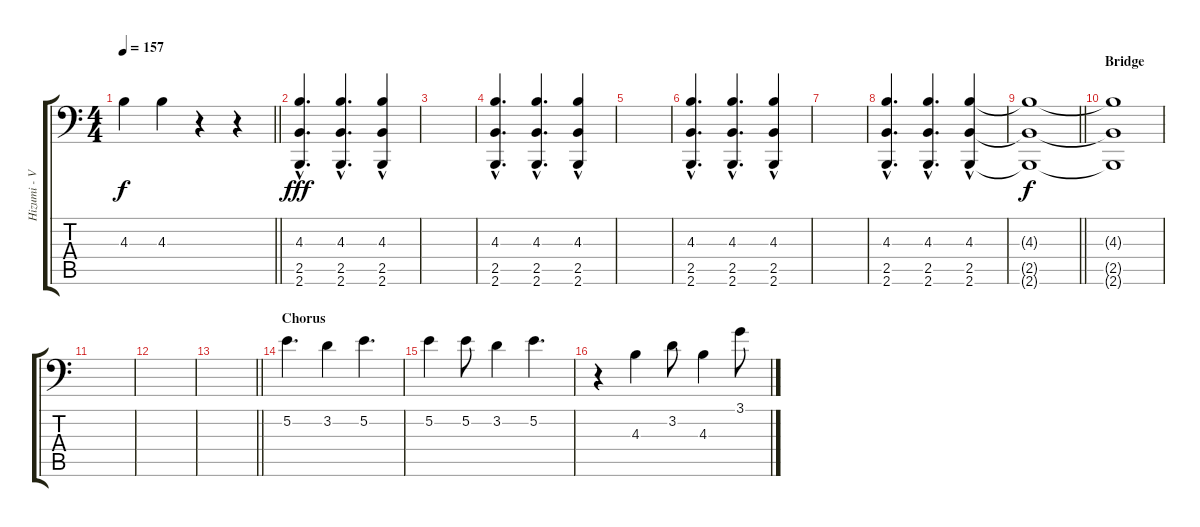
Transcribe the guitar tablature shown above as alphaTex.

\track ("Hizumi - Vocals" "Hizumi - V") {instrument lead6voice}
\staff {score tabs}
\tuning (E4 B3 G3 D3 A2 A1) {hide}
\ts (4 4)
\tempo 157
\clef f4
\barLineRight lightlight
\ks c
4.3{t}.4{dy f} 4.3.4 r.4 r.4 |
\section ("" "")
(4.3 2.5{hac} 2.6{hac}).4{d dy fff} (4.3 2.5{hac} 2.6{hac}).4{d} (4.3 2.5{hac} 2.6{hac}).4 |
|
(4.3 2.5{hac} 2.6{hac}).4{d} (4.3 2.5{hac} 2.6{hac}).4{d} (4.3 2.5{hac} 2.6{hac}).4 |
|
(4.3 2.5{hac} 2.6{hac}).4{d} (4.3 2.5{hac} 2.6{hac}).4{d} (4.3 2.5{hac} 2.6{hac}).4 |
|
(4.3 2.5{hac} 2.6{hac}).4{d} (4.3 2.5{hac} 2.6{hac}).4{d} (4.3 2.5{hac} 2.6{hac}).4 |
\barLineRight lightlight
(4.3{t} 2.5{t} 2.6{t}).1{dy f} |
\section ("" "Bridge")
(4.3{t} 2.5{t} 2.6{t}).1 |
|
|
\barLineRight lightlight
|
\section ("" "Chorus")
5.2.4{d} 3.2.4 5.2.4{d} |
5.2.4 5.2.8 3.2.4 5.2.4{d} |
r.4 4.3.4 3.2.8 4.3.4 3.1.8
